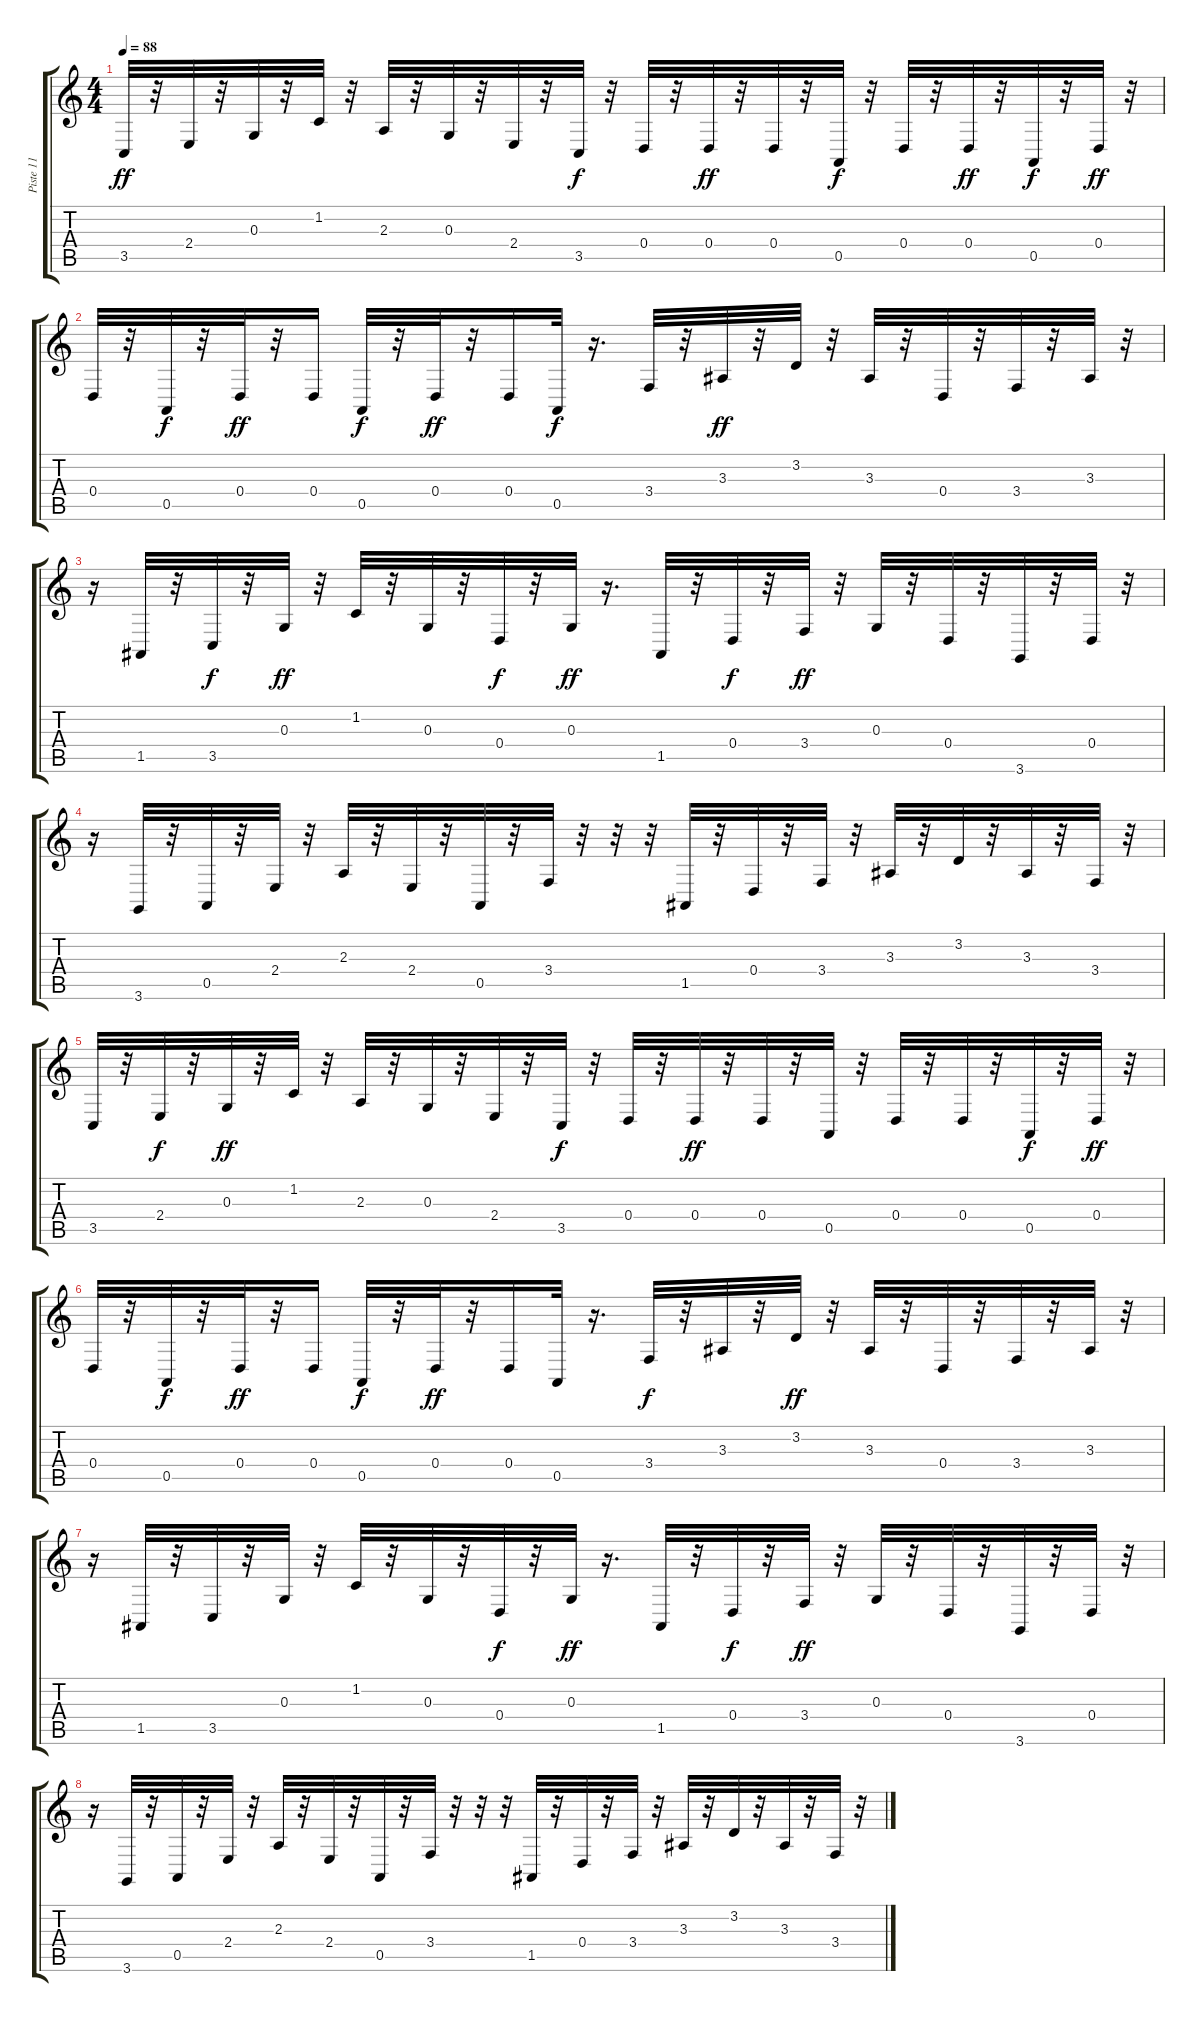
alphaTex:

\track ("Piste 11" "Piste 11") {instrument pad3polysynth}
\staff {score tabs}
\tuning (E4 B3 G3 D3 A2 E2) {hide}
\ts (4 4)
\tempo 88
\clef g2
\ks c
3.5.32{dy ff} r.32 2.4.32 r.32 0.3.32 r.32 1.2.32 r.32 2.3.32 r.32 0.3.32 r.32 2.4.32 r.32 3.5.32{dy f} r.32 0.4.32 r.32 0.4.32{dy ff} r.32 0.4.32 r.32 0.5.32{dy f} r.32 0.4.32 r.32 0.4.32{dy ff} r.32 0.5.32{dy f} r.32 0.4.32{dy ff} r.32 |
0.4.32 r.32 0.5.32{dy f} r.32 0.4.32{dy ff} r.32 0.4.16 0.5.32{dy f} r.32 0.4.32{dy ff} r.32 0.4.16 0.5.32{dy f} r.16{d} 3.4.32 r.32 3.3.32{dy ff} r.32 3.2.32 r.32 3.3.32 r.32 0.4.32 r.32 3.4.32 r.32 3.3.32 r.32 |
r.16 1.5.32 r.32 3.5.32{dy f} r.32 0.3.32{dy ff} r.32 1.2.32 r.32 0.3.32 r.32 0.4.32{dy f} r.32 0.3.32{dy ff} r.16{d} 1.5.32 r.32 0.4.32{dy f} r.32 3.4.32{dy ff} r.32 0.3.32 r.32 0.4.32 r.32 3.6.32 r.32 0.4.32 r.32 |
r.16 3.6.32 r.32 0.5.32 r.32 2.4.32 r.32 2.3.32 r.32 2.4.32 r.32 0.5.32 r.32 3.4.32 r.32 r.32 r.32 1.5.32 r.32 0.4.32 r.32 3.4.32 r.32 3.3.32 r.32 3.2.32 r.32 3.3.32 r.32 3.4.32 r.32 |
3.5.32 r.32 2.4.32{dy f} r.32 0.3.32{dy ff} r.32 1.2.32 r.32 2.3.32 r.32 0.3.32 r.32 2.4.32 r.32 3.5.32{dy f} r.32 0.4.32 r.32 0.4.32{dy ff} r.32 0.4.32 r.32 0.5.32 r.32 0.4.32 r.32 0.4.32 r.32 0.5.32{dy f} r.32 0.4.32{dy ff} r.32 |
0.4.32 r.32 0.5.32{dy f} r.32 0.4.32{dy ff} r.32 0.4.16 0.5.32{dy f} r.32 0.4.32{dy ff} r.32 0.4.16 0.5.32 r.16{d} 3.4.32{dy f} r.32 3.3.32 r.32 3.2.32{dy ff} r.32 3.3.32 r.32 0.4.32 r.32 3.4.32 r.32 3.3.32 r.32 |
r.16 1.5.32 r.32 3.5.32 r.32 0.3.32 r.32 1.2.32 r.32 0.3.32 r.32 0.4.32{dy f} r.32 0.3.32{dy ff} r.16{d} 1.5.32 r.32 0.4.32{dy f} r.32 3.4.32{dy ff} r.32 0.3.32 r.32 0.4.32 r.32 3.6.32 r.32 0.4.32 r.32 |
r.16 3.6.32 r.32 0.5.32 r.32 2.4.32 r.32 2.3.32 r.32 2.4.32 r.32 0.5.32 r.32 3.4.32 r.32 r.32 r.32 1.5.32 r.32 0.4.32 r.32 3.4.32 r.32 3.3.32 r.32 3.2.32 r.32 3.3.32 r.32 3.4.32 r.32
